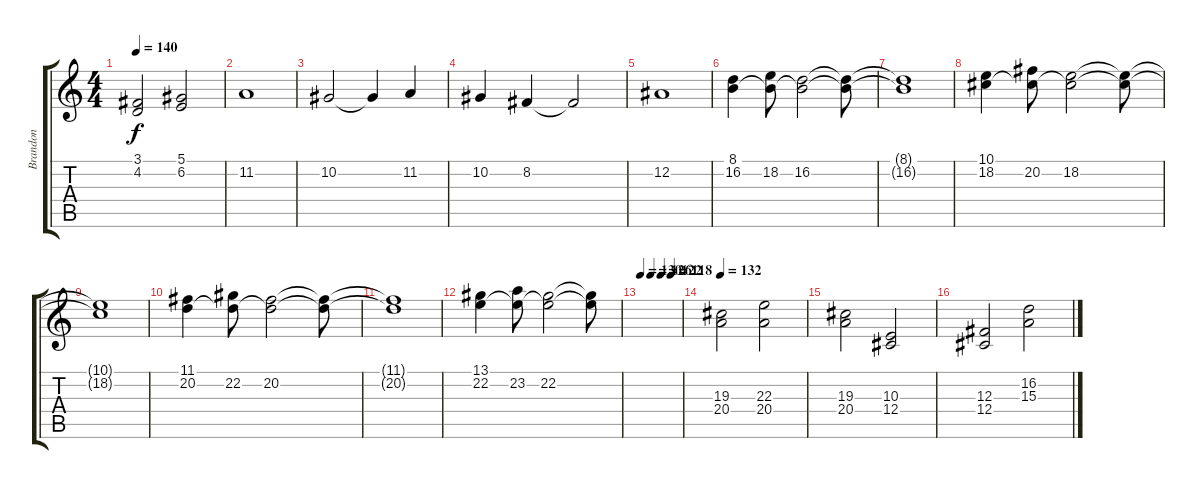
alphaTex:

\track ("Brandon" "Brandon") {instrument stringensemble1}
\staff {score tabs}
\tuning (Eb4 Bb3 Gb3 Db3 Ab2 Db2) {hide}
\ts (4 4)
\tempo 140
\clef g2
\ks c
(3.1 4.2).2{dy f} (5.1 6.2).2 |
11.2.1 |
10.2.2 10.2{t}.4 11.2.4 |
10.2.4 8.2.4 8.2{t}.2 |
12.2.1 |
(8.1 16.2).4 (8.1{t} 18.2).8 (8.1{t} 16.2).2 (8.1{t} 16.2{t}).8 |
(8.1{t} 16.2{t}).1 |
(10.1 18.2).4 (10.1{t} 20.2).8 (10.1{t} 18.2).2 (10.1{t} 18.2{t}).8 |
(10.1{t} 18.2{t}).1 |
(11.1 20.2).4 (11.1{t} 22.2).8 (11.1{t} 20.2).2 (11.1{t} 20.2{t}).8 |
(11.1{t} 20.2{t}).1 |
(13.1 22.2).4 (13.1{t} 23.2).8 (13.1{t} 22.2).2 (13.1{t} 22.2{t}).8 |
\tempo 130
\tempo (126 0.25)
\tempo (122 0.5)
\tempo (118 0.75)
|
\tempo 132
(19.3 20.4).2 (22.3 20.4).2 |
(19.3 20.4).2 (10.3 12.4).2 |
(12.3 12.4).2 (16.2 15.3).2
